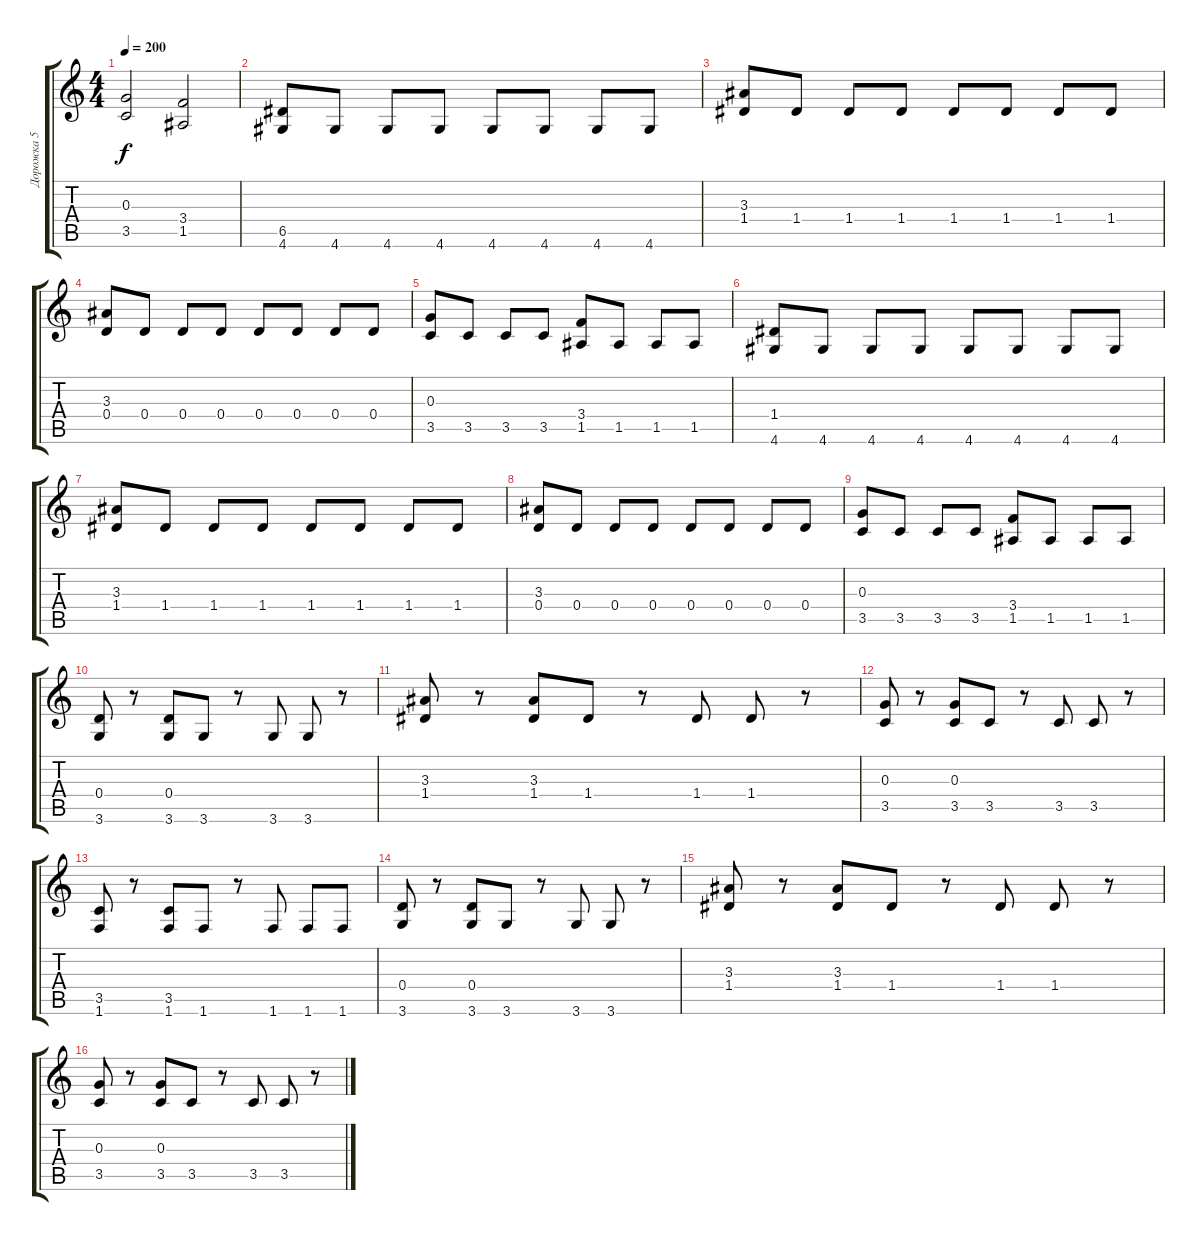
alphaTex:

\track ("Дорожка 5" "Дорожка 5") {instrument distortionguitar}
\staff {score tabs}
\tuning (E4 B3 G3 D3 A2 E2) {hide}
\ts (4 4)
\tempo 200
\clef g2
\ks c
(0.3 3.5).2{dy f} (3.4 1.5).2 |
(6.5 4.6).8 4.6.8 4.6.8 4.6.8 4.6.8 4.6.8 4.6.8 4.6.8 |
(3.3 1.4).8 1.4.8 1.4.8 1.4.8 1.4.8 1.4.8 1.4.8 1.4.8 |
(3.3 0.4).8 0.4.8 0.4.8 0.4.8 0.4.8 0.4.8 0.4.8 0.4.8 |
(0.3 3.5).8 3.5.8 3.5.8 3.5.8 (3.4 1.5).8 1.5.8 1.5.8 1.5.8 |
(1.4 4.6).8 4.6.8 4.6.8 4.6.8 4.6.8 4.6.8 4.6.8 4.6.8 |
(3.3 1.4).8 1.4.8 1.4.8 1.4.8 1.4.8 1.4.8 1.4.8 1.4.8 |
(3.3 0.4).8 0.4.8 0.4.8 0.4.8 0.4.8 0.4.8 0.4.8 0.4.8 |
(0.3 3.5).8 3.5.8 3.5.8 3.5.8 (3.4 1.5).8 1.5.8 1.5.8 1.5.8 |
(0.4 3.6).8 r.8 (0.4 3.6).8 3.6.8 r.8 3.6.8 3.6.8 r.8 |
(3.3 1.4).8 r.8 (3.3 1.4).8 1.4.8 r.8 1.4.8 1.4.8 r.8 |
(0.3 3.5).8 r.8 (0.3 3.5).8 3.5.8 r.8 3.5.8 3.5.8 r.8 |
(3.5 1.6).8 r.8 (3.5 1.6).8 1.6.8 r.8 1.6.8 1.6.8 1.6.8 |
(0.4 3.6).8 r.8 (0.4 3.6).8 3.6.8 r.8 3.6.8 3.6.8 r.8 |
(3.3 1.4).8 r.8 (3.3 1.4).8 1.4.8 r.8 1.4.8 1.4.8 r.8 |
(0.3 3.5).8 r.8 (0.3 3.5).8 3.5.8 r.8 3.5.8 3.5.8 r.8
